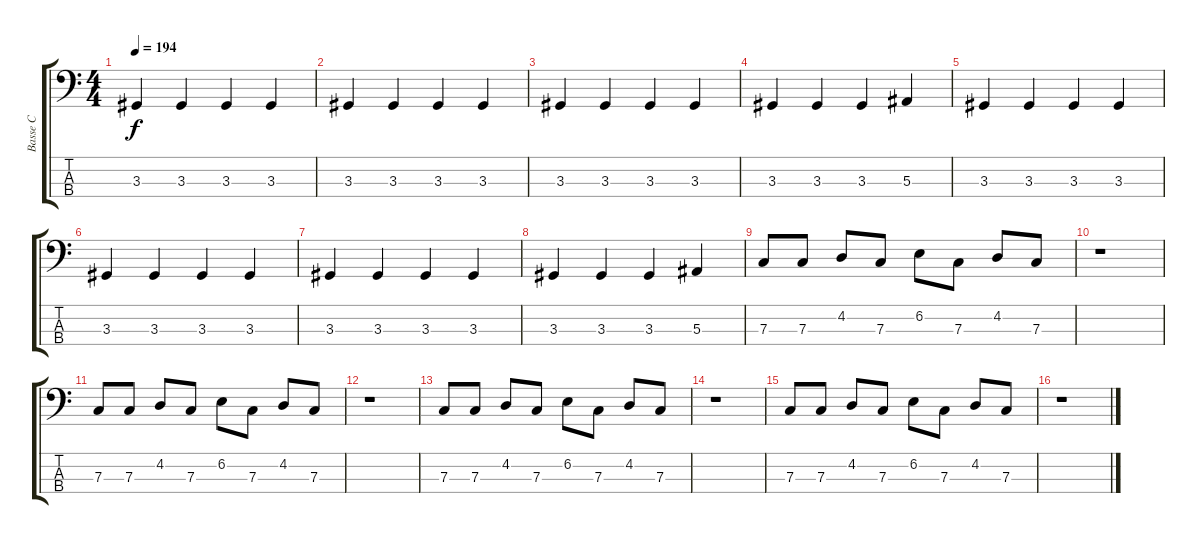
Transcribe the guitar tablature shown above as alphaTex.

\track ("Basse C" "Basse C") {instrument electricbassfinger}
\staff {score tabs}
\tuning (Eb2 Bb1 F1 C1) {hide}
\ts (4 4)
\tempo 194
\clef f4
\ks c
3.3.4{dy f} 3.3.4 3.3.4 3.3.4 |
3.3.4 3.3.4 3.3.4 3.3.4 |
3.3.4 3.3.4 3.3.4 3.3.4 |
3.3.4 3.3.4 3.3.4 5.3.4 |
3.3.4 3.3.4 3.3.4 3.3.4 |
3.3.4 3.3.4 3.3.4 3.3.4 |
3.3.4 3.3.4 3.3.4 3.3.4 |
3.3.4 3.3.4 3.3.4 5.3.4 |
7.3.8 7.3.8 4.2.8 7.3.8 6.2.8 7.3.8 4.2.8 7.3.8 |
r.1 |
7.3.8 7.3.8 4.2.8 7.3.8 6.2.8 7.3.8 4.2.8 7.3.8 |
r.1 |
7.3.8 7.3.8 4.2.8 7.3.8 6.2.8 7.3.8 4.2.8 7.3.8 |
r.1 |
7.3.8 7.3.8 4.2.8 7.3.8 6.2.8 7.3.8 4.2.8 7.3.8 |
r.1
